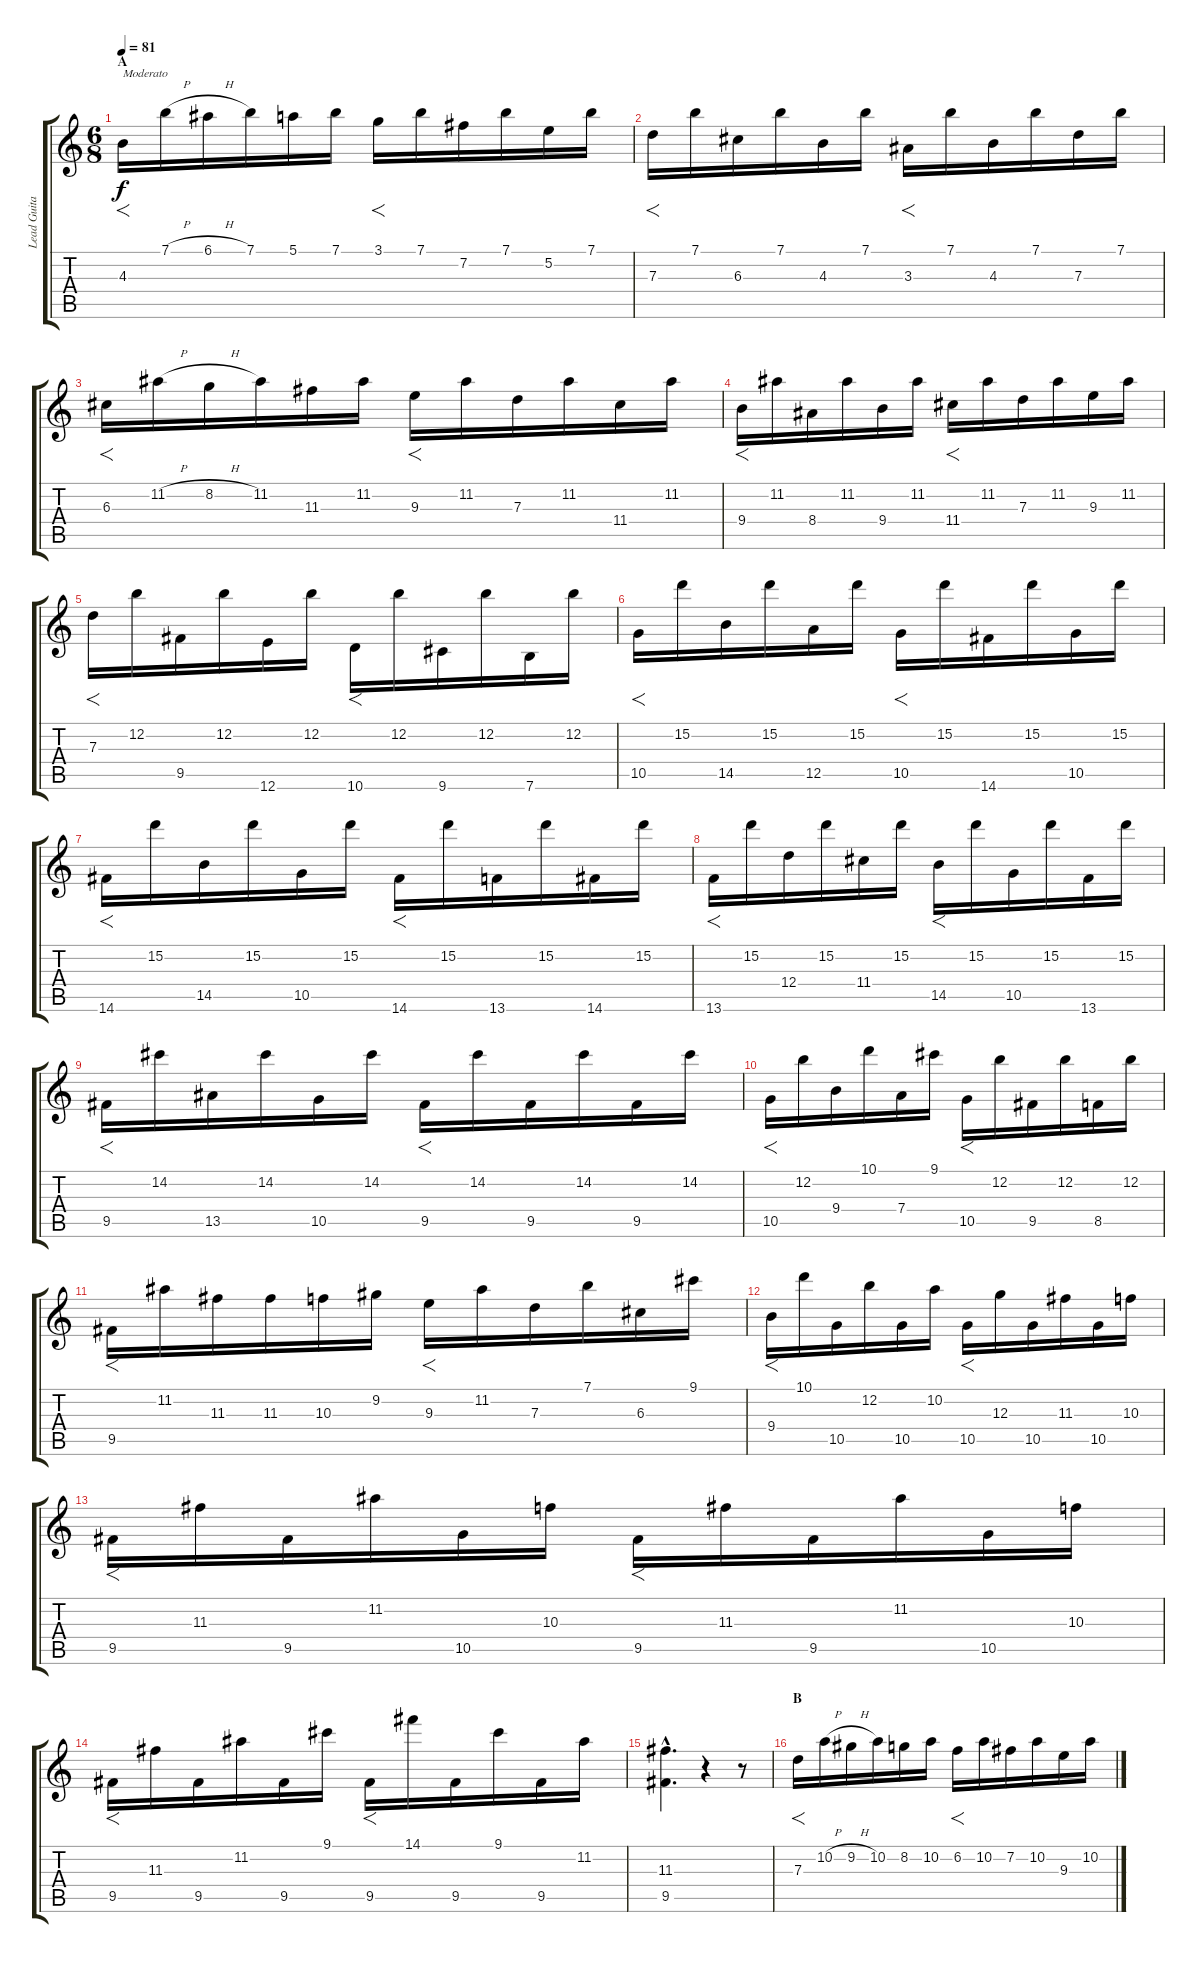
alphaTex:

\track ("Lead Guitar" "Lead Guita") {instrument electricguitarclean}
\staff {score tabs}
\tuning (E4 B3 G3 D3 A2 E2) {hide}
\ts (6 8)
\section ("" "A")
\tempo 81
\clef g2
\ks c
4.3.16{f txt "Moderato" dy f instrument electricguitarclean} 7.1{h}.16 6.1{h}.16 7.1.16 5.1.16 7.1.16 3.1.16{f} 7.1.16 7.2.16 7.1.16 5.2.16 7.1.16 |
7.3.16{f} 7.1.16 6.3.16 7.1.16 4.3.16 7.1.16 3.3.16{f} 7.1.16 4.3.16 7.1.16 7.3.16 7.1.16 |
6.3.16{f} 11.2{h}.16 8.2{h}.16 11.2.16 11.3.16 11.2.16 9.3.16{f} 11.2.16 7.3.16 11.2.16 11.4.16 11.2.16 |
9.4.16{f} 11.2.16 8.4.16 11.2.16 9.4.16 11.2.16 11.4.16{f} 11.2.16 7.3.16 11.2.16 9.3.16 11.2.16 |
7.3.16{f} 12.2.16 9.5.16 12.2.16 12.6.16 12.2.16 10.6.16{f} 12.2.16 9.6.16 12.2.16 7.6.16 12.2.16 |
10.5.16{f} 15.2.16 14.5.16 15.2.16 12.5.16 15.2.16 10.5.16{f} 15.2.16 14.6.16 15.2.16 10.5.16 15.2.16 |
14.6.16{f} 15.2.16 14.5.16 15.2.16 10.5.16 15.2.16 14.6.16{f} 15.2.16 13.6.16 15.2.16 14.6.16 15.2.16 |
13.6.16{f} 15.2.16 12.4.16 15.2.16 11.4.16 15.2.16 14.5.16{f} 15.2.16 10.5.16 15.2.16 13.6.16 15.2.16 |
9.5.16{f} 14.2.16 13.5.16 14.2.16 10.5.16 14.2.16 9.5.16{f} 14.2.16 9.5.16 14.2.16 9.5.16 14.2.16 |
10.5.16{f} 12.2.16 9.4.16 10.1.16 7.4.16 9.1.16 10.5.16{f} 12.2.16 9.5.16 12.2.16 8.5.16 12.2.16 |
9.5.16{f} 11.2.16 11.3.16 11.3.16 10.3.16 9.2.16 9.3.16{f} 11.2.16 7.3.16 7.1.16 6.3.16 9.1.16 |
9.4.16{f} 10.1.16 10.5.16 12.2.16 10.5.16 10.2.16 10.5.16{f} 12.3.16 10.5.16 11.3.16 10.5.16 10.3.16 |
9.5.16{f} 11.3.16 9.5.16 11.2.16 10.5.16 10.3.16 9.5.16{f} 11.3.16 9.5.16 11.2.16 10.5.16 10.3.16 |
9.5.16{f} 11.3.16 9.5.16 11.2.16 9.5.16 9.1.16 9.5.16{f} 14.1.16 9.5.16 9.1.16 9.5.16 11.2.16 |
(11.3{hac} 9.5{hac}).4{d} r.4 r.8 |
\section ("" "B")
7.3.16{f} 10.2{h}.16 9.2{h}.16 10.2.16 8.2.16 10.2.16 6.2.16{f} 10.2.16 7.2.16 10.2.16 9.3.16 10.2.16
